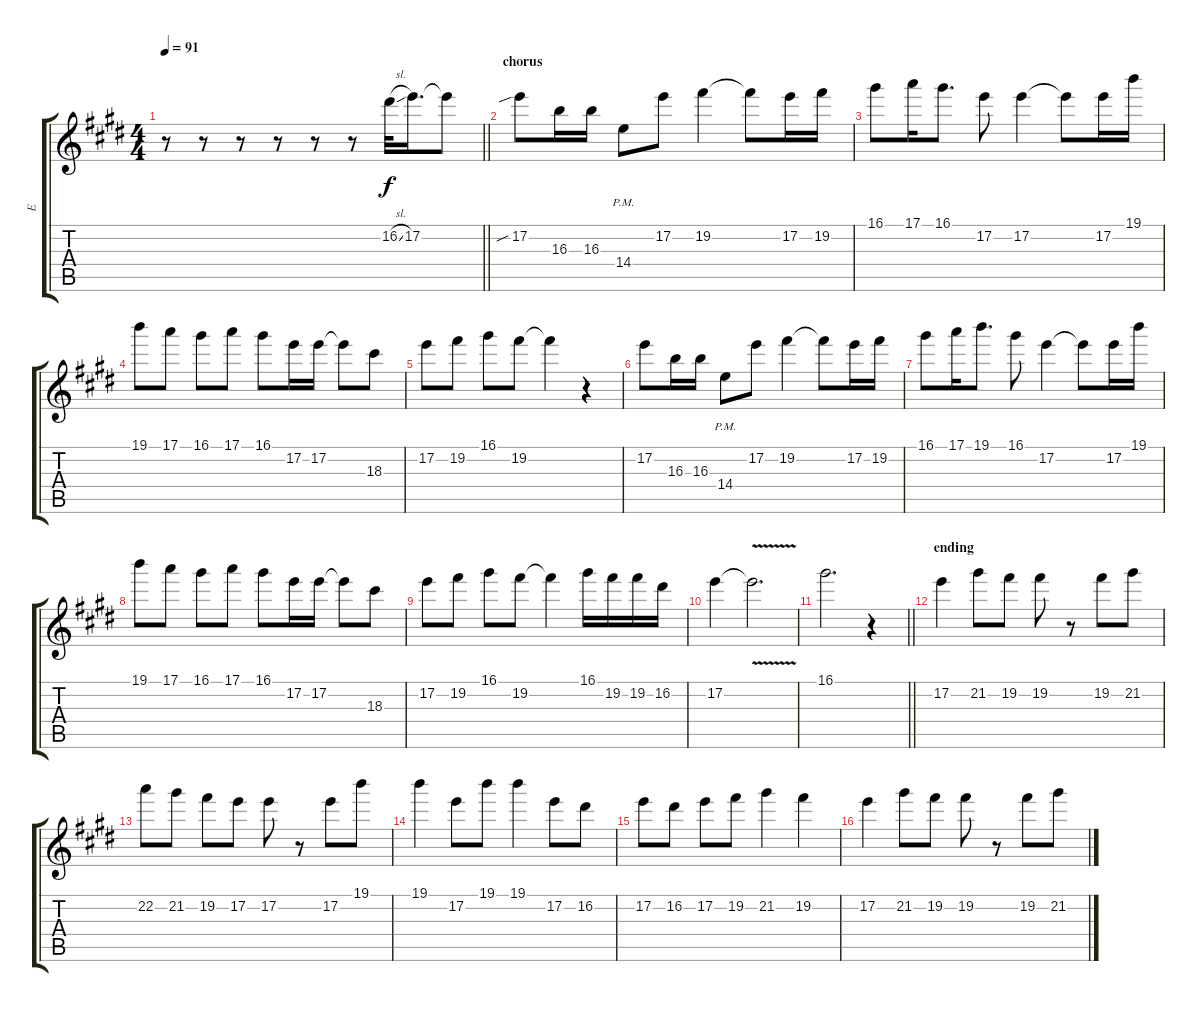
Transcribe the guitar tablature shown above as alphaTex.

\track ("E" "E") {instrument distortionguitar}
\staff {score tabs}
\tuning (E4 B3 G3 D3 A2 E2) {hide}
\ts (4 4)
\tempo 91
\clef g2
\barLineRight lightlight
\ks e
r.8{dy f} r.8 r.8 r.8 r.8 r.8 16.2{sl}.32 17.2.16{d} 17.2{t}.8 |
\section ("" "chorus")
17.2{sib}.8 16.3.16 16.3.16 14.4{pm}.8 17.2.8 19.2.4 19.2{t}.8 17.2.16 19.2.16 |
\ks c#minor
16.1.8 17.1.16 16.1.8{d} 17.2.8 17.2.4 17.2{t}.8 17.2.16 19.1.16 |
19.1.8 17.1.8 16.1.8 17.1.8 16.1.8 17.2.16 17.2.16 17.2{t}.8 18.3.8 |
17.2.8 19.2.8 16.1.8 19.2.8 19.2{t}.4 r.4 |
\ks e
17.2.8 16.3.16 16.3.16 14.4{pm}.8 17.2.8 19.2.4 19.2{t}.8 17.2.16 19.2.16 |
\ks c#minor
16.1.8 17.1.16 19.1.8{d} 16.1.8 17.2.4 17.2{t}.8 17.2.16 19.1.16 |
19.1.8 17.1.8 16.1.8 17.1.8 16.1.8 17.2.16 17.2.16 17.2{t}.8 18.3.8 |
17.2.8 19.2.8 16.1.8 19.2.8 19.2{t}.4 16.1.16 19.2.16 19.2.16 16.2.16 |
17.2.4 17.2{v t}.2{d} |
\barLineRight lightlight
\ks e
16.1.2{d} r.4 |
\section ("" "ending")
17.2.4 21.2.8 19.2.8 19.2.8 r.8 19.2.8 21.2.8 |
22.2.8 21.2.8 19.2.8 17.2.8 17.2.8 r.8 17.2.8 19.1.8 |
\ks c#minor
19.1.4 17.2.8 19.1.8 19.1.4 17.2.8 16.2.8 |
\ks e
17.2.8 16.2.8 17.2.8 19.2.8 21.2.4 19.2.4 |
\ks c#minor
17.2.4 21.2.8 19.2.8 19.2.8 r.8 19.2.8 21.2.8
